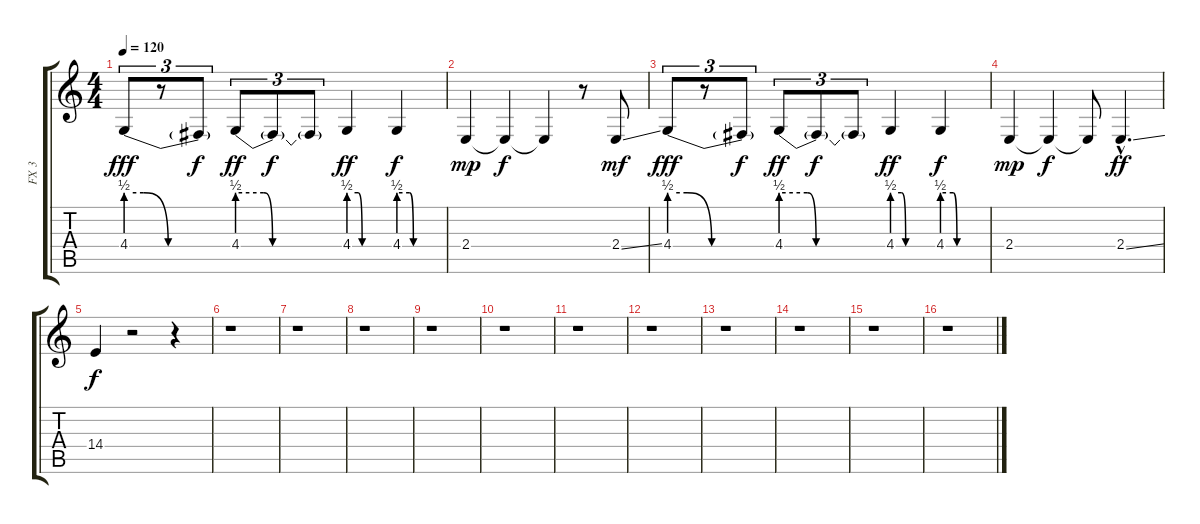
\track ("FX 3" "FX 3") {instrument pad3polysynth}
\staff {score tabs}
\tuning (E4 B3 G3 D3 A2 E2) {hide}
\ts (4 4)
\tempo 120
\clef g2
\ks c
4.4{be (custom 0 2 10 2 24 0 40 0 60 0)}.8{tu (3 2) dy fff volume 16 balance 14} r.8{tu (3 2)} 4.4{t}.8{tu (3 2) dy f} 4.4{be (custom 0 2 15 2 20 0 40 0 60 0)}.8{tu (3 2) dy ff} 4.4{t}.8{tu (3 2) dy f} 4.4{t}.8{tu (3 2)} 4.4{be (custom 0 2 14 2 20 0 40 0 60 0)}.4{dy ff} 4.4{be (custom 0 2 15 2 20 0 40 0 60 0)}.4{dy f} |
2.4.4{dy mp} 2.4{t}.4{dy f} 2.4{t}.4 r.8 2.4{ss}.8{dy mf} |
4.4{be (custom 0 2 10 2 24 0 40 0 60 0)}.8{tu (3 2) dy fff} r.8{tu (3 2)} 4.4{t}.8{tu (3 2) dy f} 4.4{be (custom 0 2 15 2 20 0 40 0 60 0)}.8{tu (3 2) dy ff} 4.4{t}.8{tu (3 2) dy f} 4.4{t}.8{tu (3 2)} 4.4{be (custom 0 2 14 2 20 0 40 0 60 0)}.4{dy ff} 4.4{be (custom 0 2 15 2 20 0 40 0 60 0)}.4{dy f} |
2.4.4{dy mp} 2.4{t}.4{dy f} 2.4{t}.8 2.4{ss hac}.4{d dy ff} |
14.4.4{dy f} r.2 r.4 |
r.1 |
r.1 |
r.1 |
r.1 |
r.1 |
r.1 |
r.1 |
r.1 |
r.1 |
r.1 |
r.1
